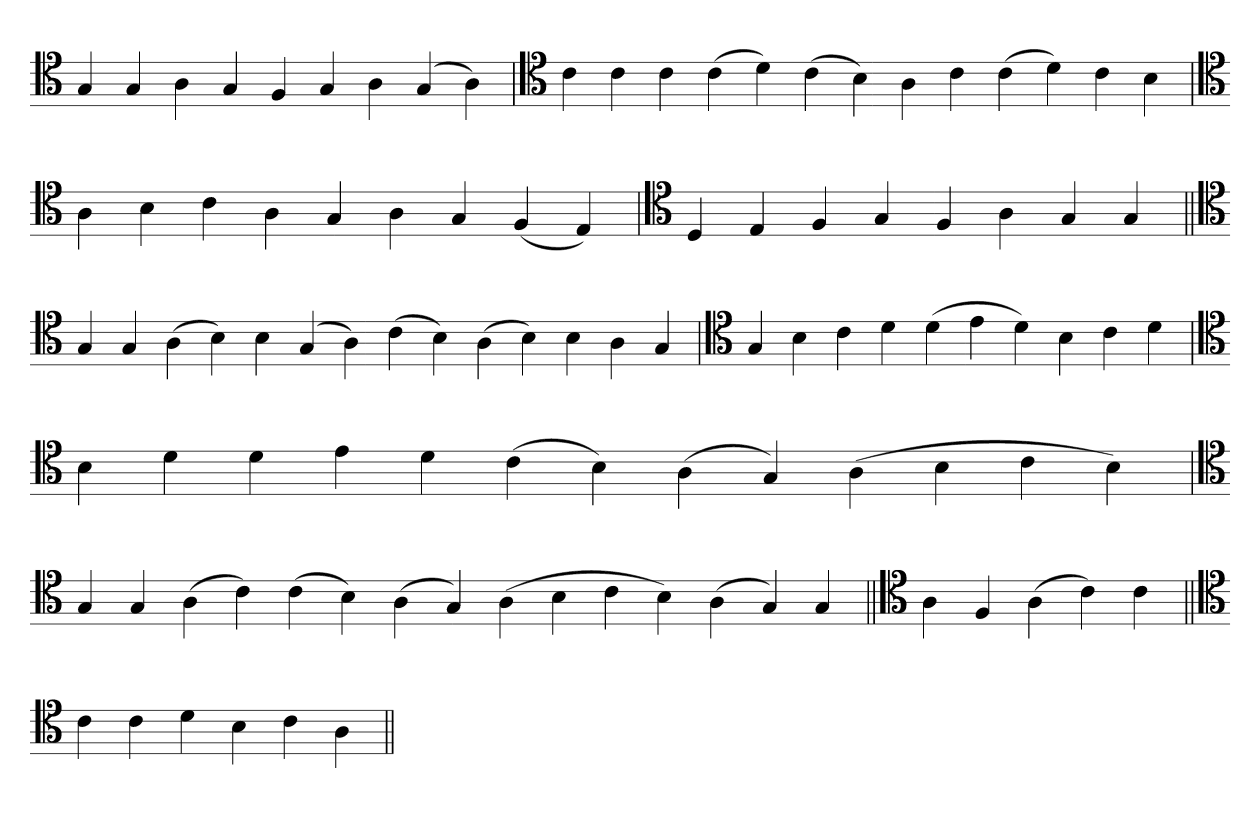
**kern
*part1
*staff1
*clefC4
=
4G
4G
4A
4G
4F
4G
4A
(4G
4A)
=`
*clefC4
4c
4c
4c
(4c
4d)
(4c
4B)
4A
4c
(4c
4d)
4c
4B
='
*clefC4
4A
4B
4c
4A
4G
4A
4G
(4F
4E)
=`
*clefC4
4D
4E
4F
4G
4F
4A
4G
4G
=||
*clefC4
4G
4G
(4A
4B)
4B
(4G
4A)
(4c
4B)
(4A
4B)
4B
4A
4G
='
*clefC4
4G
4B
4c
4d
(4d
4e
4d)
4B
4c
4d
=
*clefC4
4B
4d
4d
4e
4d
(4c
4B)
(4A
4G)
(4A
4B
4c
4B)
='
*clefC4
4G
4G
(4A
4c)
(4c
4B)
(4A
4G)
(4A
4B
4c
4B)
(4A
4G)
4G
=||
*clefC4
4A
4F
(4A
4c)
4c
=||
*clefC4
4c
4c
4d
4B
4c
4A
=||
*-
